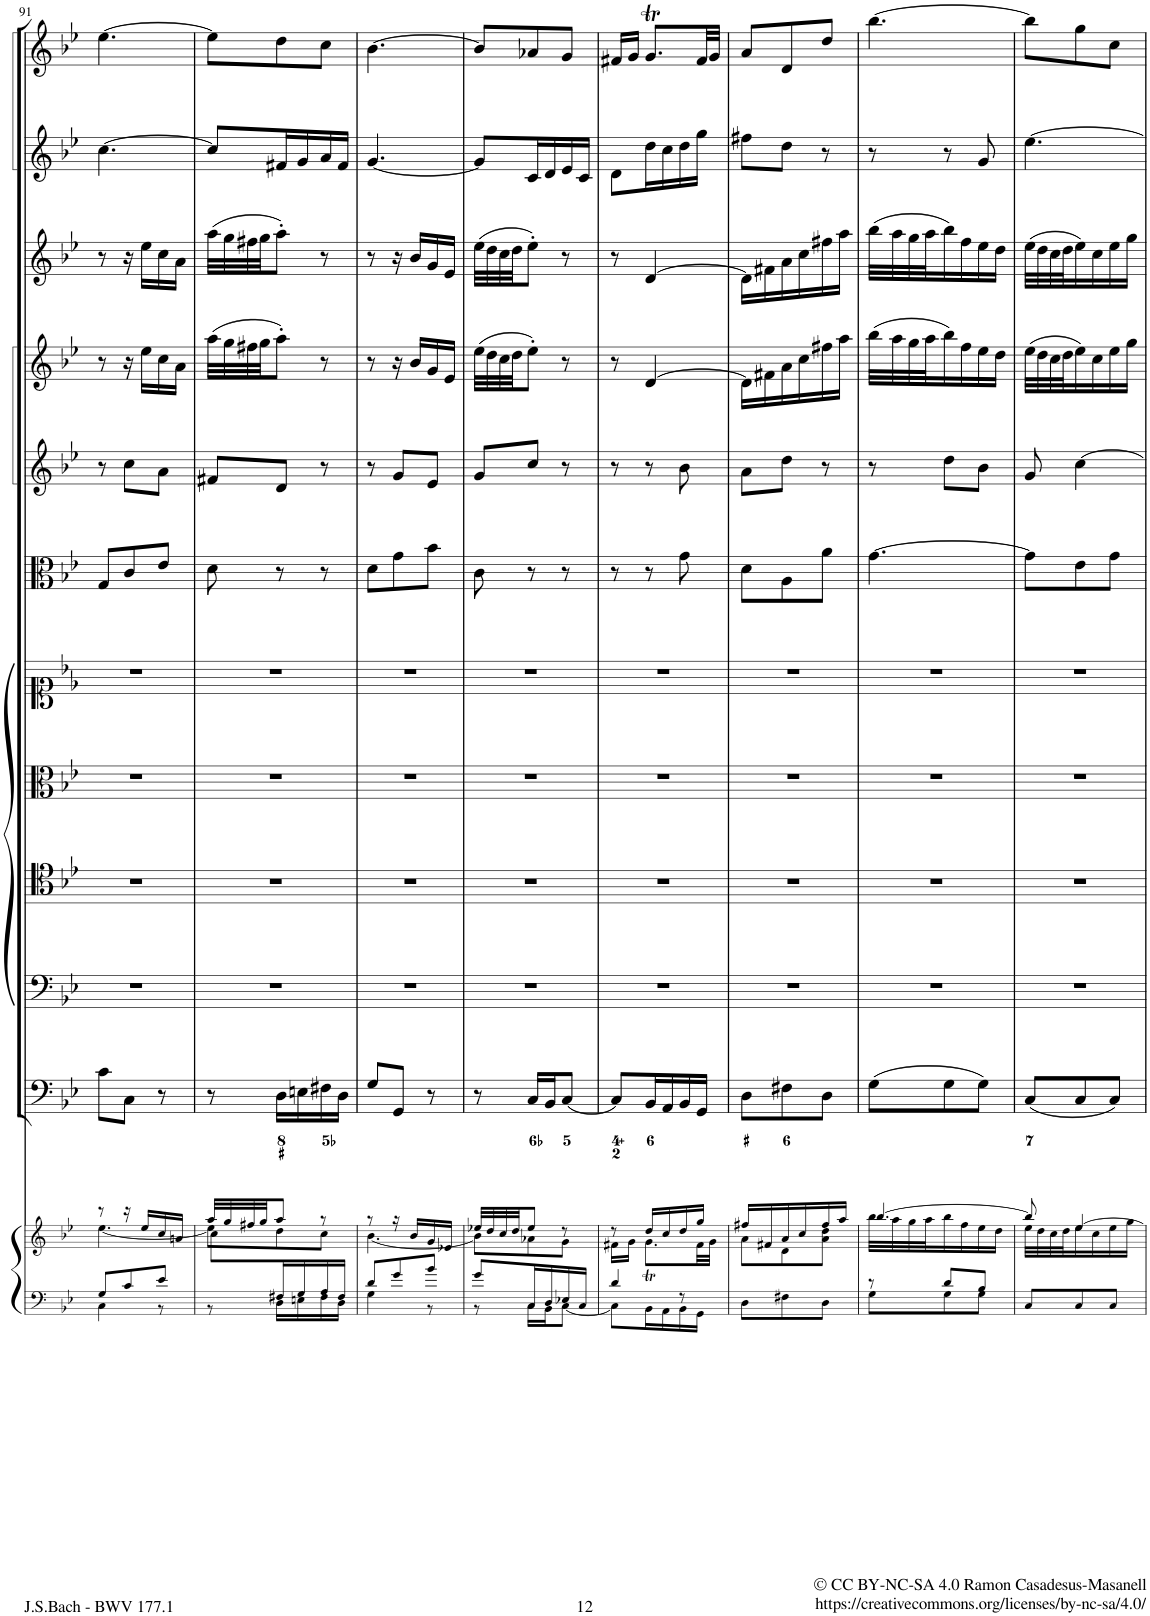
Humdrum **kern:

**kern	**kern	**kern	**kern	**kern	**kern	**kern	**kern	**kern	**kern	**kern	**kern	**kern
*part12	*part12	*part11	*part10	*part9	*part8	*part7	*part6	*part5	*part4	*part3	*part2	*part1
*staff13	*staff12	*staff11	*staff10	*staff9	*staff8	*staff7	*staff6	*staff5	*staff4	*staff3	*staff2	*staff1
*I"Piano reduction	*	*I"Continuo	*I"Basso	*I"Tenore	*I"Alto	*I"Soprano	*I"Viola	*I"Violino II	*I"Violino I	*I"Violino concertante	*I"Oboe II	*I"Oboe I
*I'Pno	*	*	*	*	*	*	*I'Vla	*I'Vln	*I'Vln	*I'Vln	*I'Ob	*I'Ob
!!LO:PB:g=z
*clefF4	*clefG2	*clefF4	*clefF4	*clefC4	*clefC3	*clefC1	*clefC3	*clefG2	*clefG2	*clefG2	*clefG2	*clefG2
*k[b-e-]	*k[b-e-]	*k[b-e-]	*k[b-e-]	*k[b-e-]	*k[b-e-]	*k[b-e-]	*k[b-e-]	*k[b-e-]	*k[b-e-]	*k[b-e-]	*k[b-e-]	*k[b-e-]
*M3/8	*M3/8	*M3/8	*M3/8	*M3/8	*M3/8	*M3/8	*M3/8	*M3/8	*M3/8	*M3/8	*M3/8	*M3/8
=91	=91	=91	=91	=91	=91	=91	=91	=91	=91	=91	=91	=91
*^	*^	*	*	*	*	*	*	*	*	*	*	*
8G/L	4C\	8r	[4.ee-\	8c\L	4.r	4.r	4.r	4.r	8G/L	8r	8r	8r	[4.cc\	[4.ee-\
8c/	.	16r	.	8C\J	.	.	.	.	8c/	8cc\L	16r	16r	.	.
.	.	16ee-/LL	.	.	.	.	.	.	.	.	16ee-\LL	16ee-\LL	.	.
8e-/J	8r	16cc/	.	8r	.	.	.	.	8e-/J	8a\J	16cc\	16cc\	.	.
.	.	16an/JJ	.	.	.	.	.	.	.	.	16a\JJ	16a\JJ	.	.
=92	=92	=92	=92	=92	=92	=92	=92	=92	=92	=92	=92	=92	=92	=92
*	*	*	*^	*	*	*	*	*	*	*	*	*	*	*
8ryy	8r	32aa/LLL	8ee-\L]	8cc\L	8r	4.r	4.r	4.r	4.r	8d\	8f#X/L	(32aa\LLL	(32aa\LLL	8cc/L]	8ee-\L]
.	.	32gg/	.	.	.	.	.	.	.	.	.	32gg\	32gg\	.	.
.	.	32ff#X/	.	.	.	.	.	.	.	.	.	32ff#X\	32ff#X\	.	.
.	.	32gg/JJ	.	.	.	.	.	.	.	.	.	32gg\JJ	32gg\JJ	.	.
16F#X/L	16D\LL	8aa/J	8dd\	4ryy	16D\LL	.	.	.	.	8r	8d/J	8aa'\J)	8aa'\J)	16f#X/L	8dd\
16G/	16En\	.	.	.	16En\	.	.	.	.	.	.	.	.	16g/	.
16A/	16F#\	8r	8cc\J	.	16F#X\	.	.	.	.	8r	8r	8r	8r	16a/	8cc\J
16F#/JJ	16D\JJ	.	.	.	16D\JJ	.	.	.	.	.	.	.	.	16f#/JJ	.
*	*	*	*v	*v	*	*	*	*	*	*	*	*	*	*	*
=93	=93	=93	=93	=93	=93	=93	=93	=93	=93	=93	=93	=93	=93	=93
8d/L	4G\	8r	[4.b-\	8G/L	4.r	4.r	4.r	4.r	8d\L	8r	8r	8r	[4.g/	[4.b-\
8g/	.	16r	.	8GG/J	.	.	.	.	8g\	8g/L	16r	16r	.	.
.	.	16b-/LL	.	.	.	.	.	.	.	.	16b-/LL	16b-/LL	.	.
8b-/J	8r	16g/	.	8r	.	.	.	.	8b-\J	8e-/J	16g/	16g/	.	.
.	.	16e-X/JJ	.	.	.	.	.	.	.	.	16e-/JJ	16e-/JJ	.	.
=94	=94	=94	=94	=94	=94	=94	=94	=94	=94	=94	=94	=94	=94	=94
8g/L	8r	32ee-X/LLL	8b-\L]	8r	4.r	4.r	4.r	4.r	8c\	8g/L	(32ee-\LLL	(32ee-\LLL	8g/L]	8b-/L]
.	.	32dd/	.	.	.	.	.	.	.	.	32dd\	32dd\	.	.
.	.	32cc/	.	.	.	.	.	.	.	.	32cc\	32cc\	.	.
.	.	32dd/JJ	.	.	.	.	.	.	.	.	32dd\JJ	32dd\JJ	.	.
16C/L	16C\LL	8ee-/J	8a-X\	16C/LL	.	.	.	.	8r	8cc/J	8ee-'\J)	8ee-'\J)	16c/L	8a-X/
16D/	16BB-\J	.	.	16BB-/J	.	.	.	.	.	.	.	.	16d/	.
16E-X/	[8C\J	8r	8g\J	[8C/J	.	.	.	.	8r	8r	8r	8r	16e-/	8g/J
16C/JJ	.	.	.	.	.	.	.	.	.	.	.	.	16c/JJ	.
=95	=95	=95	=95	=95	=95	=95	=95	=95	=95	=95	=95	=95	=95	=95
4d/	8C\L]	8r	16f#X\LL	8C/L]	4.r	4.r	4.r	4.r	8r	8r	8r	8r	8d\L	16f#X/LL
.	.	.	16g\JJ	.	.	.	.	.	.	.	.	.	.	16g/JJ
.	16BB-\L	16dd/LL	8.gT\L	16BB-/L	.	.	.	.	8r	8r	[4d/	[4d/	16dd\L	8.gT/L
.	16AA\	16cc/	.	16AA/	.	.	.	.	.	.	.	.	16cc\	.
8r	16BB-\	16dd/	.	16BB-/	.	.	.	.	8g\	8b-\	.	.	16dd\	.
.	16GG\JJ	16gg/JJ	32f#\LL	16GG/JJ	.	.	.	.	.	.	.	.	16gg\JJ	32f#/LL
.	.	.	32g\JJJ	.	.	.	.	.	.	.	.	.	.	32g/JJJ
*v	*v	*	*	*	*	*	*	*	*	*	*	*	*	*
=96	=96	=96	=96	=96	=96	=96	=96	=96	=96	=96	=96	=96	=96
8D\L	16ff#X/LL	8a\L	8D\L	4.r	4.r	4.r	4.r	8d\L	8a\L	16d\LL]	16d\LL]	8ff#X\L	8a/L
.	16f#X/	.	.	.	.	.	.	.	.	16f#X\	16f#X\	.	.
8F#X\	16a/	8d\	8F#X\	.	.	.	.	8A\	8dd\J	16a\	16a\	8dd\J	8d/
.	16cc/	.	.	.	.	.	.	.	.	16cc\	16cc\	.	.
8D\J	16ff#/	8a\ 8dd\J	8D\J	.	.	.	.	8a\J	8r	16ff#X\	16ff#X\	8r	8dd/J
.	16aa/JJ	.	.	.	.	.	.	.	.	16aa\JJ	16aa\JJ	.	.
=97	=97	=97	=97	=97	=97	=97	=97	=97	=97	=97	=97	=97	=97
*^	*	*	*	*	*	*	*	*	*	*	*	*	*
8r	8G\L	[4.bb-/	32bb-\LLL	(8G\L	4.r	4.r	4.r	4.r	[4.g\	8r	(32bb-\LLL	(32bb-\LLL	8r	[4.bb-\
.	.	.	32aa\	.	.	.	.	.	.	.	32aa\	32aa\	.	.
.	.	.	32gg\	.	.	.	.	.	.	.	32gg\	32gg\	.	.
.	.	.	32aa\J	.	.	.	.	.	.	.	32aa\J	32aa\J	.	.
8d/L	8G\	.	16bb-\	8G\	.	.	.	.	.	8dd\L	16bb-\)	16bb-\)	8r	.
.	.	.	16ff\	.	.	.	.	.	.	.	16ff\	16ff\	.	.
8B-/J	8G\J	.	16ee-\	8G\J)	.	.	.	.	.	8b-\J	16ee-\	16ee-\	8g/	.
.	.	.	16dd\JJ	.	.	.	.	.	.	.	16dd\JJ	16dd\JJ	.	.
*v	*v	*	*	*	*	*	*	*	*	*	*	*	*	*
=98	=98	=98	=98	=98	=98	=98	=98	=98	=98	=98	=98	=98	=98
8C/L	8bb-/]	32ee-\LLL	(8C/L	4.r	4.r	4.r	4.r	8g\L]	8g/	(32ee-\LLL	(32ee-\LLL	[4.ee-\	8bb-\L]
.	.	32dd\	.	.	.	.	.	.	.	32dd\	32dd\	.	.
.	.	32cc\	.	.	.	.	.	.	.	32cc\	32cc\	.	.
.	.	32dd\J	.	.	.	.	.	.	.	32dd\J	32dd\J	.	.
8C/	[4ee-/	16ee-\	8C/	.	.	.	.	8e-\	[4cc\	16ee-\)	16ee-\)	.	8gg\
.	.	16cc\	.	.	.	.	.	.	.	16cc\	16cc\	.	.
8C/J	.	16ee-\	8C/J)	.	.	.	.	8g\J	.	16ee-\	16ee-\	.	8cc\J
.	.	16gg\JJ	.	.	.	.	.	.	.	16gg\JJ	16gg\JJ	.	.
*	*v	*v	*	*	*	*	*	*	*	*	*	*	*
=	=	=	=	=	=	=	=	=	=	=	=	=
*-	*-	*-	*-	*-	*-	*-	*-	*-	*-	*-	*-	*-
